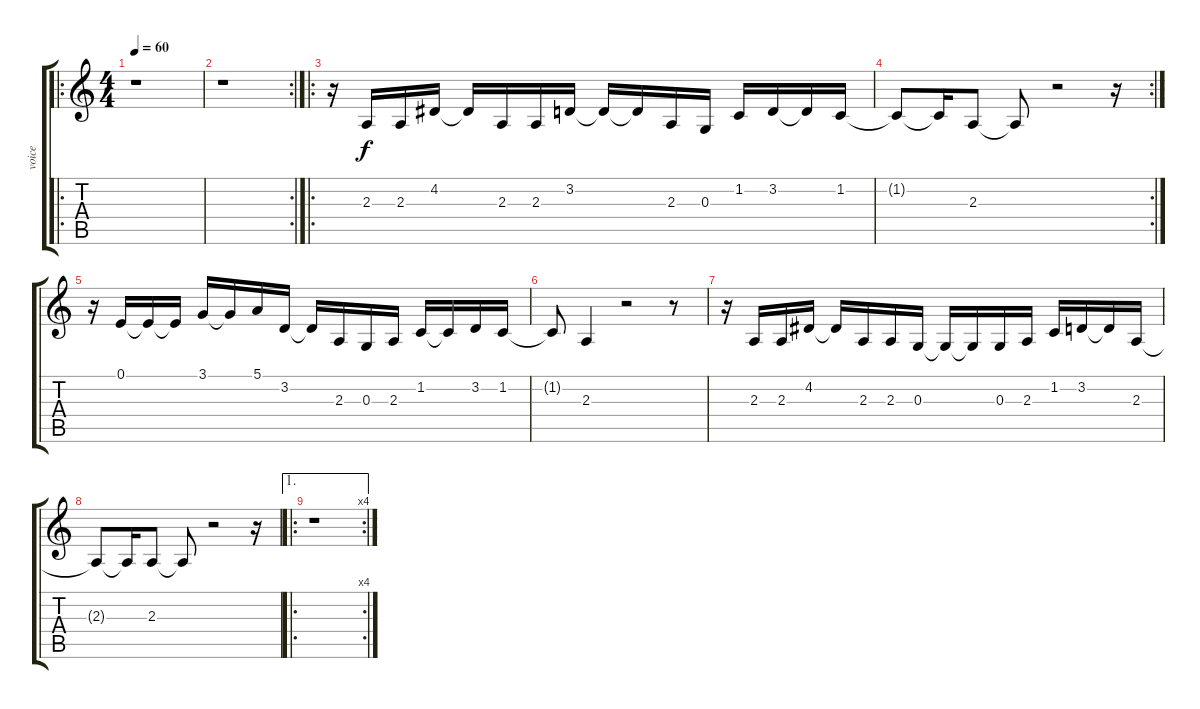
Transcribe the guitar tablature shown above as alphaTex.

\track ("voice" "voice") {instrument altosax}
\staff {score tabs}
\tuning (E4 B3 G3 D3 A2 E2) {hide}
\ro
\ts (4 4)
\tempo 60
\clef g2
\ks c
r.1{dy f instrument altosax} |
\rc 2
r.1 |
\ro
r.16 2.3.16 2.3.16 4.2.16 4.2{t}.16 2.3.16 2.3.16 3.2.16 3.2{t}.16 3.2{t}.16 2.3.16 0.3.16 1.2.16 3.2.16 3.2{t}.16 1.2.16 |
\rc 2
1.2{t}.8 1.2{t}.16 2.3.8 2.3{t}.8 r.2 r.16 |
r.16 0.1.16 0.1{t}.16 0.1{t}.16 3.1.16 3.1{t}.16 5.1.16 3.2.16 3.2{t}.16 2.3.16 0.3.16 2.3.16 1.2.16 1.2{t}.16 3.2.16 1.2.16 |
1.2{t}.8 2.3.4 r.2 r.8 |
r.16 2.3.16 2.3.16 4.2.16 4.2{t}.16 2.3.16 2.3.16 0.3.16 0.3{t}.16 0.3{t}.16 0.3.16 2.3.16 1.2.16 3.2.16 3.2{t}.16 2.3.16 |
2.3{t}.8 2.3{t}.16 2.3.8 2.3{t}.8 r.2 r.16 |
\ae 1
\ro
\rc 4
r.1
